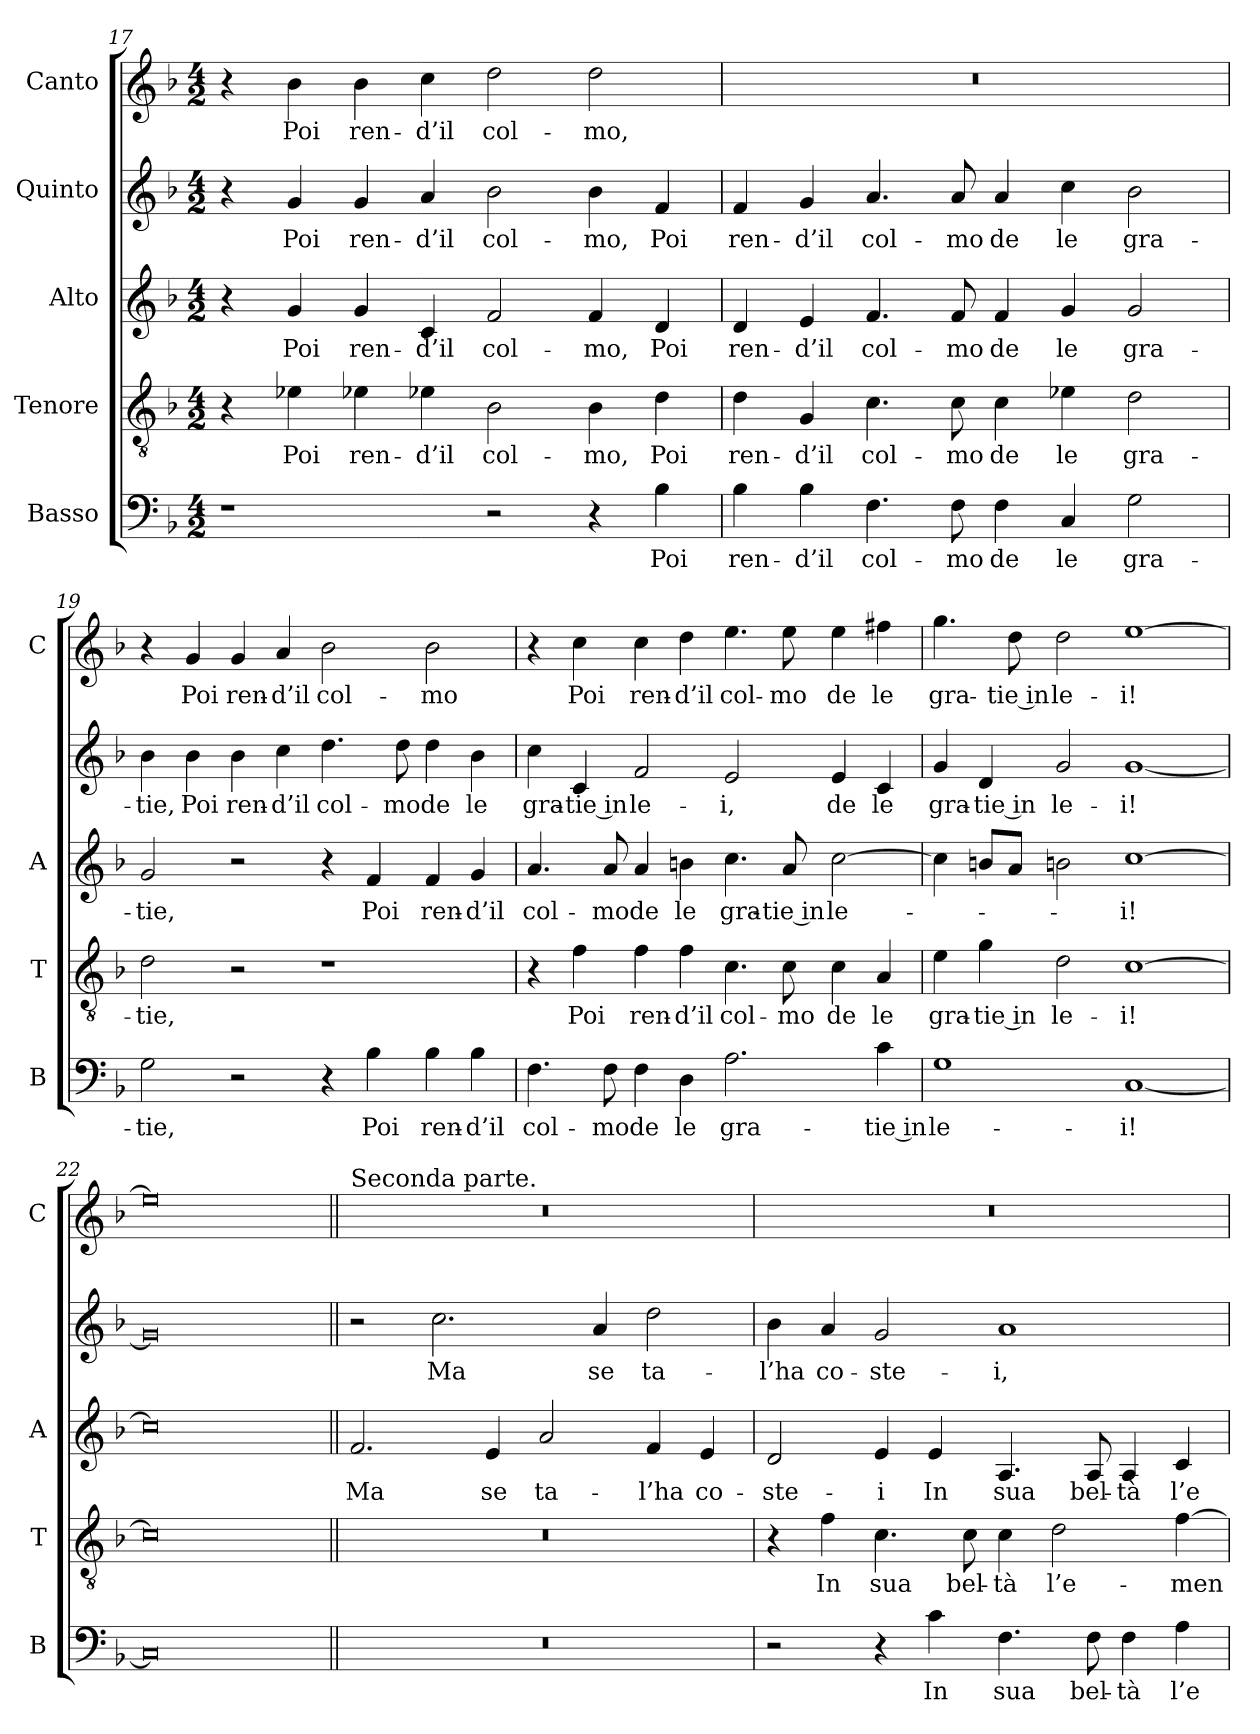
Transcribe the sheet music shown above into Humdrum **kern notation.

**kern	**text	**kern	**text	**kern	**text	**kern	**text	**kern	**text
*part5	*part5	*part4	*part4	*part3	*part3	*part2	*part2	*part1	*part1
*staff5	*staff5	*staff4	*staff4	*staff3	*staff3	*staff2	*staff2	*staff1	*staff1
*I"Basso	*	*I"Tenore	*	*I"Alto	*	*I"Quinto	*	*I"Canto	*
*I'B	*	*I'T	*	*I'A	*	*	*	*I'C	*
*clefF4	*	*clefGv2	*	*clefG2	*	*clefG2	*	*clefG2	*
*k[b-]	*	*k[b-]	*	*k[b-]	*	*k[b-]	*	*k[b-]	*
*M4/2	*	*M4/2	*	*M4/2	*	*M4/2	*	*M4/2	*
=17	=17	=17	=17	=17	=17	=17	=17	=17	=17
1r	.	4r	.	4r	.	4r	.	4r	.
.	.	4e-X	Poi	4g	Poi	4g	Poi	4b-	Poi
.	.	4e-X	ren-	4g	ren-	4g	ren-	4b-	ren-
.	.	4e-X	-d’il	4c	-d’il	4a	-d’il	4cc	-d’il
2r	.	2B-	col-	2f	col-	2b-	col-	2dd	col-
4r	.	4B-	-mo,	4f	-mo,	4b-	-mo,	2dd	-mo,
4B-	Poi	4d	Poi	4d	Poi	4f	Poi	.	.
=18	=18	=18	=18	=18	=18	=18	=18	=18	=18
4B-	ren-	4d	ren-	4d	ren-	4f	ren-	0r	.
4B-	-d’il	4G	-d’il	4e	-d’il	4g	-d’il	.	.
4.F	col-	4.c	col-	4.f	col-	4.a	col-	.	.
8F	-mo	8c	-mo	8f	-mo	8a	-mo	.	.
4F	de	4c	de	4f	de	4a	de	.	.
4C	le	4e-X	le	4g	le	4cc	le	.	.
2G	gra-	2d	gra-	2g	gra-	2b-	gra-	.	.
=19	=19	=19	=19	=19	=19	=19	=19	=19	=19
2G	-tie,	2d	-tie,	2g	-tie,	4b-	-tie,	4r	.
.	.	.	.	.	.	4b-	Poi	4g	Poi
2r	.	2r	.	2r	.	4b-	ren-	4g	ren-
.	.	.	.	.	.	4cc	-d’il	4a	-d’il
4r	.	1r	.	4r	.	4.dd	col-	2b-	col-
4B-	Poi	.	.	4f	Poi	.	.	.	.
.	.	.	.	.	.	8dd	-mo	.	.
4B-	ren-	.	.	4f	ren-	4dd	de	2b-	-mo
4B-	-d’il	.	.	4g	-d’il	4b-	le	.	.
=20	=20	=20	=20	=20	=20	=20	=20	=20	=20
4.F	col-	4r	.	4.a	col-	4cc	gra-	4r	.
.	.	4f	Poi	.	.	4c	-tie in	4cc	Poi
8F	-mo	.	.	8a	-mo	.	.	.	.
4F	de	4f	ren-	4a	de	2f	le-	4cc	ren-
4D	le	4f	-d’il	4bn	le	.	.	4dd	-d’il
2.A	gra-	4.c	col-	4.cc	gra-	2e	-i,	4.ee	col-
.	.	8c	-mo	8a	-tie in	.	.	8ee	-mo
.	.	4c	de	[2cc	le-	4e	de	4ee	de
4c	-tie in	4A	le	.	.	4c	le	4ff#X	le
=21	=21	=21	=21	=21	=21	=21	=21	=21	=21
1G	le-	4e	gra-	4cc]	.	4g	gra-	4.gg	gra-
.	.	4g	-tie in	8bnL	.	4d	-tie in	.	.
.	.	.	.	8aJ	.	.	.	8dd	-tie in
.	.	2d	le-	2bn	.	2g	le-	2dd	le-
[1C	-i!	[1c	-i!	[1cc	-i!	[1g	-i!	[1ee	-i!
=22	=22	=22	=22	=22	=22	=22	=22	=22	=22
0C]	.	0c]	.	0cc]	.	0g]	.	0ee]	.
=23||	=23||	=23||	=23||	=23||	=23||	=23||	=23||	=23||	=23||
!	!	!	!	!	!	!	!	!LO:TX:a:t=Seconda parte.	!
0r	.	0r	.	2.f	Ma	2r	.	0r	.
.	.	.	.	.	.	2.cc	Ma	.	.
.	.	.	.	4e	se	.	.	.	.
.	.	.	.	2a	ta-	.	.	.	.
.	.	.	.	.	.	4a	se	.	.
.	.	.	.	4f	-l’ha	2dd	ta-	.	.
.	.	.	.	4e	co-	.	.	.	.
=24	=24	=24	=24	=24	=24	=24	=24	=24	=24
2r	.	4r	.	2d	-ste-	4b-	-l’ha	0r	.
.	.	4f	In	.	.	4a	co-	.	.
4r	.	4.c	sua	4e	-i	2g	-ste-	.	.
4c	In	.	.	4e	In	.	.	.	.
.	.	8c	bel-	.	.	.	.	.	.
4.F	sua	4c	-tà	4.A	sua	1a	-i,	.	.
.	.	2d	l’e-	.	.	.	.	.	.
8F	bel-	.	.	8A	bel-	.	.	.	.
4F	-tà	.	.	4A	-tà	.	.	.	.
4A	l’e-	[4f	-men-	4c	l’e-	.	.	.	.
=	=	=	=	=	=	=	=	=	=
*-	*-	*-	*-	*-	*-	*-	*-	*-	*-
